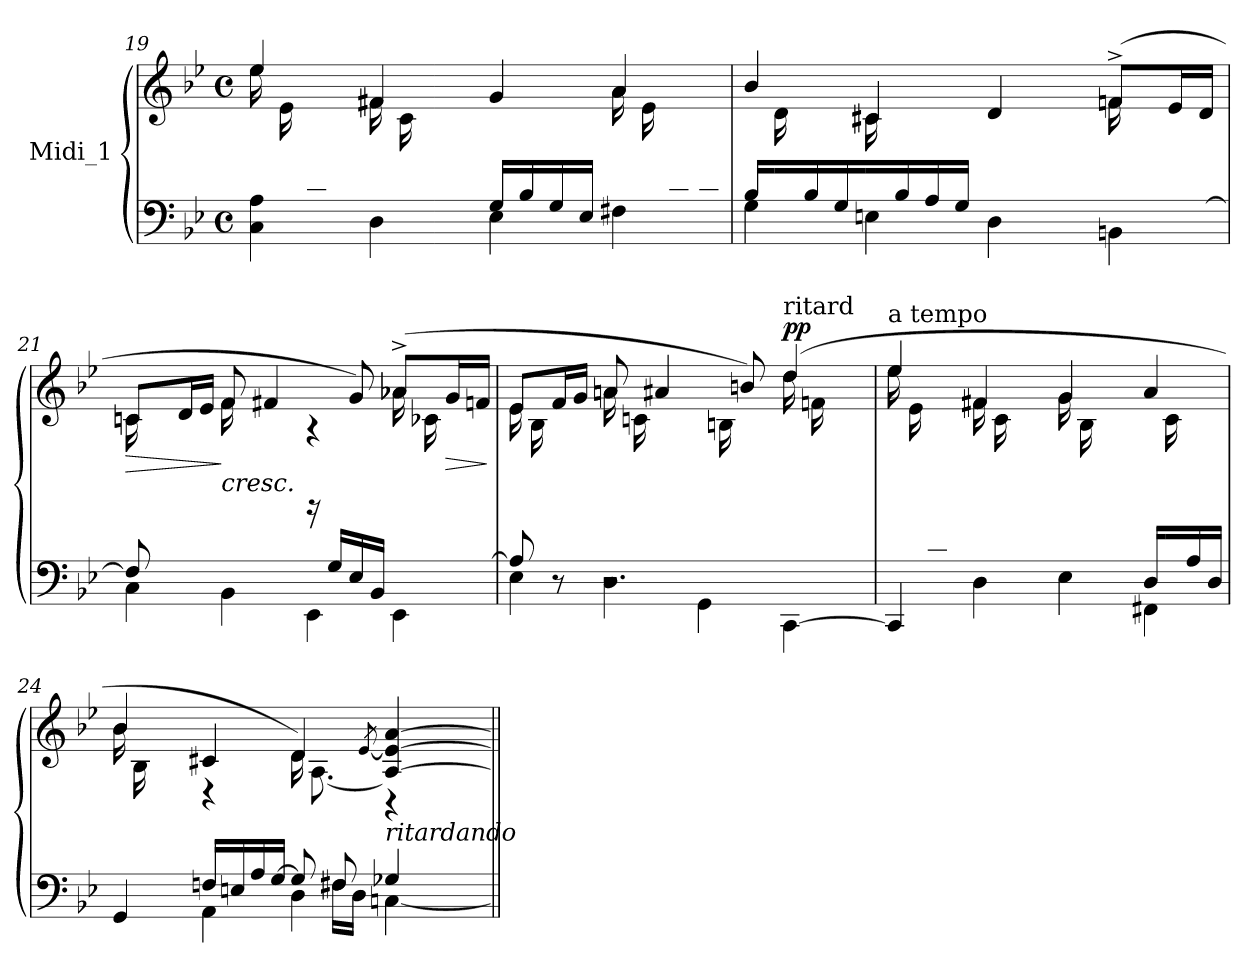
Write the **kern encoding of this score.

**kern	**kern	**dynam
*part1	*part1	*part1
*staff2	*staff1	*staff1/2
*I"Midi_1	*	*
!!LO:LB:g=z
*clefF4	*clefG2	*
*k[b-e-]	*k[b-e-]	*
*B-:	*B-:	*
*M4/4	*M4/4	*
*met(c)	*met(c)	*
=19	=19	=19
*^	*^	*
*	*^	*	*	*
8ryy	4C\ 4A\	2ryy	4ee-/	16ee-\LL	.
.	.	.	.	16e-\	.
16c/	.	.	.	8ryy	.
16A/JJ	.	.	.	.	.
8ryy	4D\	.	4f#X/	16f#\LL	.
.	.	.	.	16c\	.
16B-/	.	.	.	8ryy	.
16A/JJ	.	.	.	.	.
4.ryy	4E-\	16G/LL	4g/	4ryy	.
.	.	16B-/	.	.	.
.	.	16G/	.	.	.
.	.	16E-/JJ	.	.	.
.	4F#X\	4ryy	4a/	16a\LL	.
.	.	.	.	16e-\	.
16d/	.	.	.	8ryy	.
16c/JJ	.	.	.	.	.
=20	=20	=20	=20	=20	=20
*	*	*	*	*^	*
16B-/LL	4G\	2ryy	4b-/	16ryy	2.ryy	.
16ryy	.	.	.	16d\	.	.
16B-/	.	.	.	8ryy	.	.
16G/JJ	.	.	.	.	.	.
16ryy	4En\	.	4c#X/	16c#\LL	.	.
16B-/	.	.	.	2ryy	.	.
16A/	.	.	.	.	.	.
16G/JJ	.	.	.	.	.	.
2ryy	4D\	16F#X/LL	4d/	.	.	.
.	.	16A/	.	.	.	.
.	.	16F#/	.	.	.	.
.	.	16D/JJ	.	.	.	.
.	4BBn\	16ryy	(8fni^/L	.	16fni\LL	.
.	.	16A-X/	.	8.ryy	8.ryy	.
.	.	16G/	16e-/L	.	.	.
.	.	[16Fn/JJ	16d/JJ	.	.	.
*	*	*	*v	*v	*v	*
=21	=21	=21	=21	=21
*	*	*^	*	*
!	!	!	!	!	!LO:HP:b
*	*	*	*	*^	*
16ryy	2ryy	4C\	8F/]	8cni/L	16cni\LL	>
16G/	.	.	.	.	8.ryy	.
16E-/	.	.	8ryy	16d/L	.	.
16C/JJ	.	.	.	16e-/JJ	.	.
!	!	!	!	!	!	!LO:HP:n=1:b
16ryy	.	4BB-i\	4ryy	8f/	16f\LL	] <
16A-X/	.	.	.	.	8.ryy	.
16D/	.	.	.	4f#X/	.	.
16BB-i/JJ	.	.	.	.	.	.
4.ryy	2ryy	4EE-\	16rdd	.	4r	.
.	.	.	16G/LL	.	.	.
.	.	.	16E-/	8g/)	.	.
.	.	.	16BB-i/JJ	.	.	.
.	.	4EE-\	4ryy	(>8a-X^/L	16a-\LL	.
.	.	.	.	.	16c-X\	.
!	!	!	!	!	!	!LO:HP:b
16B-/	.	.	.	16g/L	8ryy	>
[16A-/JJ	.	.	.	16fn/JJ	.	.
*v	*v	*v	*v	*	*	*
*	*v	*v	*
.	.	]
=22	=22	=22
*^	*^	*
*	*^	*	*^	*
*	*	*^	*	*	*	*
8ryy	2ryy	4E-\	8A-/]	8e-/L	16e-\LL	2.ryy	.
.	.	.	.	.	16B-\	.	.
16G/	.	.	8r	16f/L	8ryy	.	.
16E-/JJ	.	.	.	16g/JJ	.	.	.
8ryy	.	4D\	2.r	8ani/	16ani\LL	.	.
.	.	.	.	.	16cni\	.	.
16F#X/	.	.	.	4a#X/	8.ryy	.	.
16D/JJ	.	.	.	.	.	.	.
16r	4ryy	4GG\	.	.	.	.	.
16ryy	.	.	.	.	16Bn\LL	.	.
16G/	.	.	.	8bn/)	4.ryy	.	[
16D/JJ	.	.	.	.	.	.	.
!	!	!	!	!LO:TX:a:t=ritard	!	!	!
!	!	!	!	!	!	!	!LO:DY:a
4ryy	8ryy	[4CC\	.	(4dd/	.	16dd\LL	pp
.	.	.	.	.	.	16fni\	.
.	16B/	.	.	.	.	8ryy	.
.	16G/JJ	.	.	.	.	.	.
*	*v	*v	*v	*	*	*	*
*	*	*	*v	*v	*
!!LO:LB:g=z
=23	=23	=23	=23	=23
!	!	!LO:TX:a:t=a tempo	!	!
8ryy	4CC/]	4ee-/	16ee-\LL	.
.	.	.	16e-\	.
16c/	.	.	8ryy	.
16G/JJ	.	.	.	.
8ryy	4D\	4f#X/	16f#\LL	.
.	.	.	16c\	.
16B-i/	.	.	8ryy	.
16A/JJ	.	.	.	.
8ryy	4E-\	4g/	16g\LL	.
.	.	.	16B-\	.
16G/	.	.	8.ryy	.
16E-/JJ	.	.	.	.
16D/LL	4FF#X\	4a/	.	.
16ryy	.	.	16c\	.
16A/	.	.	8ryy	.
16D/JJ	.	.	.	.
=24	=24	=24	=24	=24
*^	*^	*	*	*
8ryy	4GG/	4ryy	2ryy	4b-/	16b-\LL	.
.	.	.	.	.	16B-\	.
16A/	.	.	.	.	8ryy	.
16G/JJ	.	.	.	.	.	.
2.ryy	4AA\	16Fni/LL	.	4c#X/	4r	.
.	.	16En/	.	.	.	.
.	.	16A/	.	.	.	.
.	.	[16G/JJ	.	.	.	.
.	4D\	8ryy	8G/]	4d/)	16d\KL	.
.	.	.	.	.	[8.A\J	.
.	.	8F#X/	16F#\LL	.	.	.
.	.	.	16D\JJ	.	.	.
.	.	.	.	[<8qe-/	.	.
!	!	!	!	!LO:TX:b:i:t=ritardando	!	!
.	[4Cni\	4G-X/	4ryy	4A/_ 4e-/_ [4a/	4r	.
*v	*v	*v	*v	*	*	*
*	*v	*v	*
=||	=||	=||
*-	*-	*-
